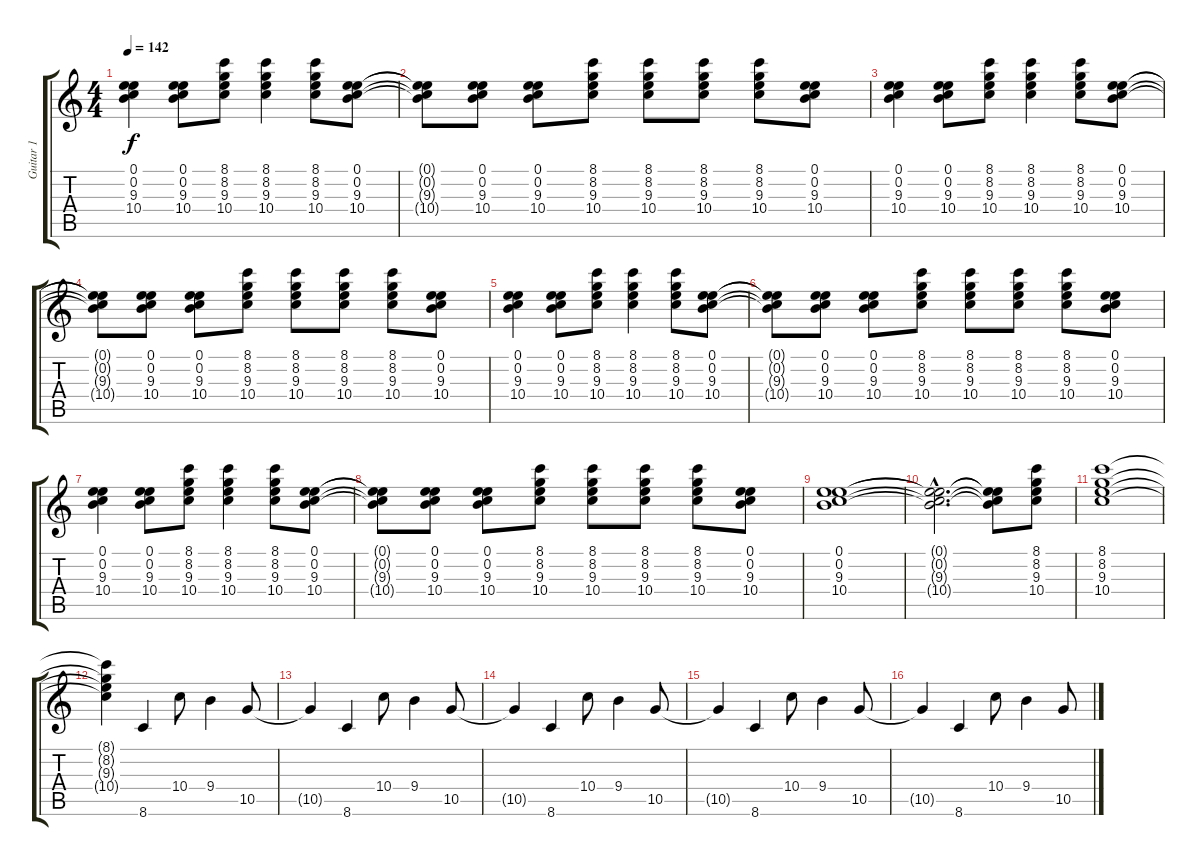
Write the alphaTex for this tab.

\track ("Guitar 1" "Guitar 1") {instrument overdrivenguitar}
\staff {score tabs}
\tuning (E4 B3 G3 D3 A2 E2) {hide}
\ts (4 4)
\tempo 142
\clef g2
\ks c
(0.1 0.2 9.3 10.4).4{dy f} (0.1 0.2 9.3 10.4).8 (8.1 8.2 9.3 10.4).8 (8.1 8.2 9.3 10.4).4 (8.1 8.2 9.3 10.4).8 (0.1 0.2 9.3 10.4).8 |
(0.1{t} 0.2{t} 9.3{t} 10.4{t}).8 (0.1 0.2 9.3 10.4).8 (0.1 0.2 9.3 10.4).8 (8.1 8.2 9.3 10.4).8 (8.1 8.2 9.3 10.4).8 (8.1 8.2 9.3 10.4).8 (8.1 8.2 9.3 10.4).8 (0.1 0.2 9.3 10.4).8 |
(0.1 0.2 9.3 10.4).4 (0.1 0.2 9.3 10.4).8 (8.1 8.2 9.3 10.4).8 (8.1 8.2 9.3 10.4).4 (8.1 8.2 9.3 10.4).8 (0.1 0.2 9.3 10.4).8 |
(0.1{t} 0.2{t} 9.3{t} 10.4{t}).8 (0.1 0.2 9.3 10.4).8 (0.1 0.2 9.3 10.4).8 (8.1 8.2 9.3 10.4).8 (8.1 8.2 9.3 10.4).8 (8.1 8.2 9.3 10.4).8 (8.1 8.2 9.3 10.4).8 (0.1 0.2 9.3 10.4).8 |
(0.1 0.2 9.3 10.4).4 (0.1 0.2 9.3 10.4).8 (8.1 8.2 9.3 10.4).8 (8.1 8.2 9.3 10.4).4 (8.1 8.2 9.3 10.4).8 (0.1 0.2 9.3 10.4).8 |
(0.1{t} 0.2{t} 9.3{t} 10.4{t}).8 (0.1 0.2 9.3 10.4).8 (0.1 0.2 9.3 10.4).8 (8.1 8.2 9.3 10.4).8 (8.1 8.2 9.3 10.4).8 (8.1 8.2 9.3 10.4).8 (8.1 8.2 9.3 10.4).8 (0.1 0.2 9.3 10.4).8 |
(0.1 0.2 9.3 10.4).4 (0.1 0.2 9.3 10.4).8 (8.1 8.2 9.3 10.4).8 (8.1 8.2 9.3 10.4).4 (8.1 8.2 9.3 10.4).8 (0.1 0.2 9.3 10.4).8 |
(0.1{t} 0.2{t} 9.3{t} 10.4{t}).8 (0.1 0.2 9.3 10.4).8 (0.1 0.2 9.3 10.4).8 (8.1 8.2 9.3 10.4).8 (8.1 8.2 9.3 10.4).8 (8.1 8.2 9.3 10.4).8 (8.1 8.2 9.3 10.4).8 (0.1 0.2 9.3 10.4).8 |
(0.1 0.2 9.3 10.4).1 |
(0.1{hac t} 0.2{hac t} 9.3{hac t} 10.4{hac t}).2{d} (0.1{t} 0.2{t} 9.3{t} 10.4{t}).8 (8.1 8.2 9.3 10.4).8 |
(8.1 8.2 9.3 10.4).1 |
(8.1{t} 8.2{t} 9.3{t} 10.4{t}).4 8.6.4 10.4.8 9.4.4 10.5.8 |
10.5{t}.4 8.6.4 10.4.8 9.4.4 10.5.8 |
10.5{t}.4 8.6.4 10.4.8 9.4.4 10.5.8 |
10.5{t}.4 8.6.4 10.4.8 9.4.4 10.5.8 |
10.5{t}.4 8.6.4 10.4.8 9.4.4 10.5.8
